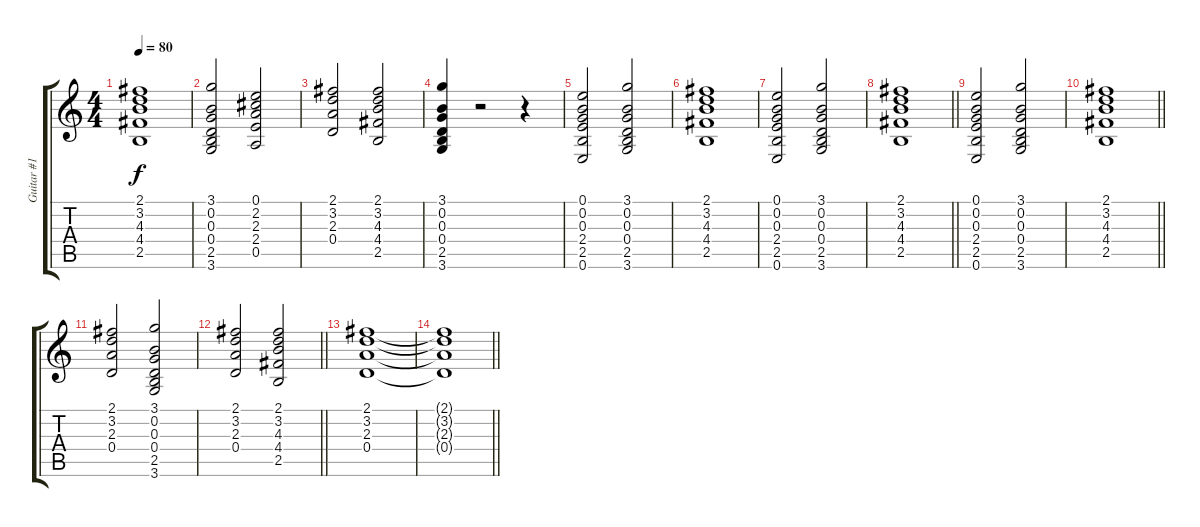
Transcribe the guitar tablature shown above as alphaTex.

\track ("Guitar #1 clean" "Guitar #1 ") {instrument electricguitarclean}
\staff {score tabs}
\tuning (E4 B3 G3 D3 A2 E2) {hide}
\ts (4 4)
\tempo 80
\clef g2
\ks c
(2.1 3.2 4.3 4.4 2.5).1{dy f} |
(3.1 0.2 0.3 0.4 2.5 3.6).2 (0.1 2.2 2.3 2.4 0.5).2 |
(2.1 3.2 2.3 0.4).2 (2.1 3.2 4.3 4.4 2.5).2 |
(3.1 0.2 0.3 0.4 2.5 3.6).4 r.2 r.4 |
(0.1 0.2 0.3 2.4 2.5 0.6).2 (3.1 0.2 0.3 0.4 2.5 3.6).2 |
(2.1 3.2 4.3 4.4 2.5).1 |
(0.1 0.2 0.3 2.4 2.5 0.6).2 (3.1 0.2 0.3 0.4 2.5 3.6).2 |
\barLineRight lightlight
(2.1 3.2 4.3 4.4 2.5).1 |
(0.1 0.2 0.3 2.4 2.5 0.6).2 (3.1 0.2 0.3 0.4 2.5 3.6).2 |
\barLineRight lightlight
(2.1 3.2 4.3 4.4 2.5).1 |
(2.1 3.2 2.3 0.4).2 (3.1 0.2 0.3 0.4 2.5 3.6).2 |
\barLineRight lightlight
(2.1 3.2 2.3 0.4).2 (2.1 3.2 4.3 4.4 2.5).2 |
(2.1 3.2 2.3 0.4).1 |
\barLineRight lightlight
(2.1{t} 3.2{t} 2.3{t} 0.4{t}).1
